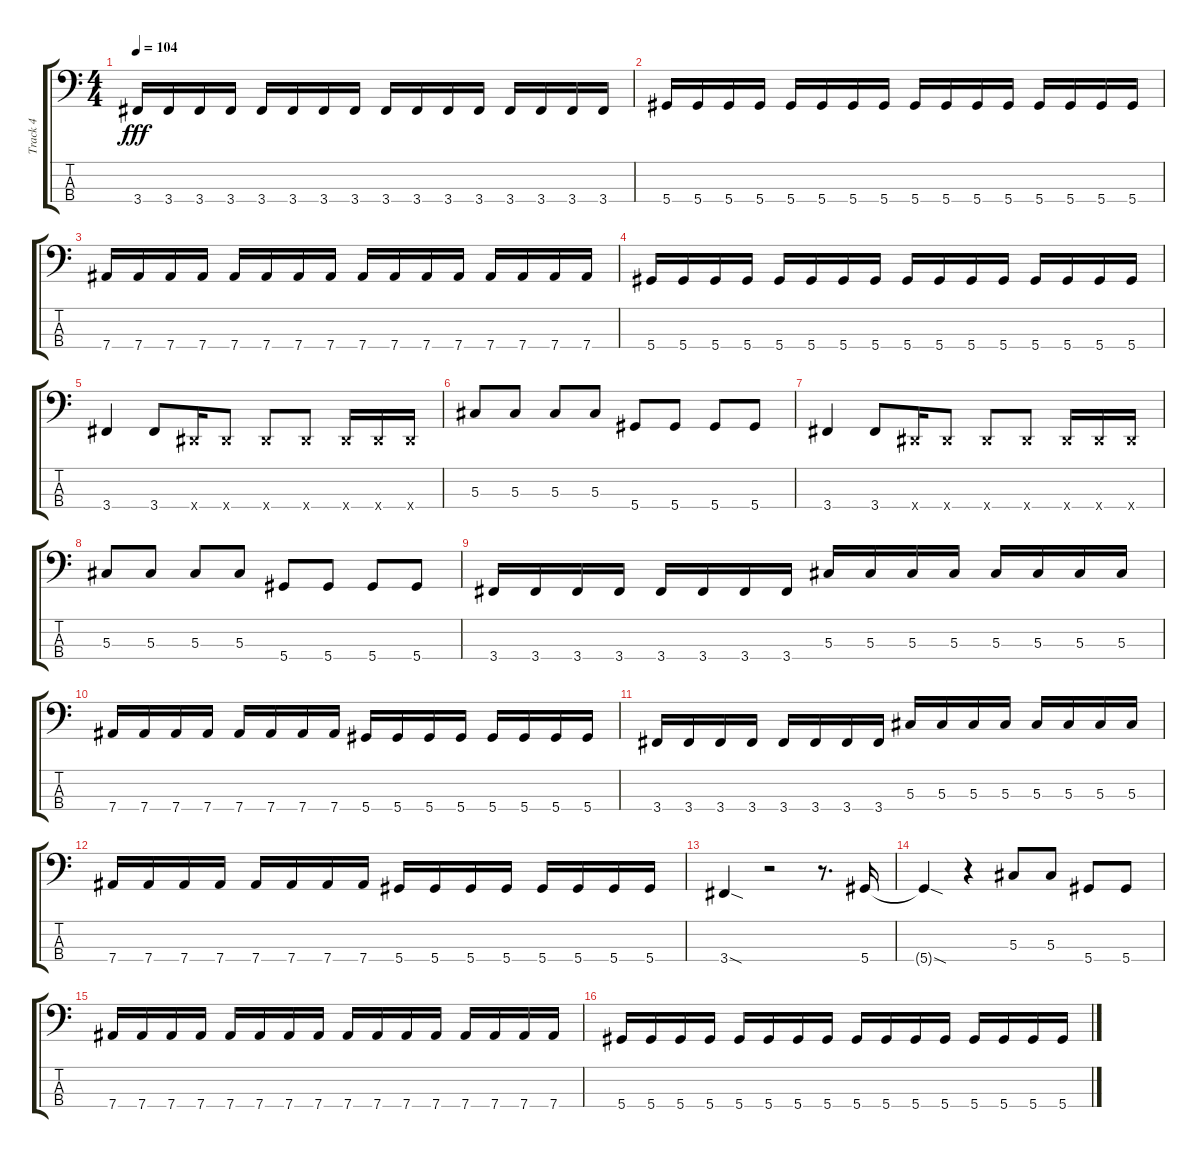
\track ("Track 4" "Track 4") {instrument electricbasspick}
\staff {score tabs}
\tuning (Gb2 Db2 Ab1 Eb1) {hide}
\ts (4 4)
\tempo 104
\clef f4
\ks c
3.4.16{dy fff} 3.4.16 3.4.16 3.4.16 3.4.16 3.4.16 3.4.16 3.4.16 3.4.16 3.4.16 3.4.16 3.4.16 3.4.16 3.4.16 3.4.16 3.4.16 |
5.4.16 5.4.16 5.4.16 5.4.16 5.4.16 5.4.16 5.4.16 5.4.16 5.4.16 5.4.16 5.4.16 5.4.16 5.4.16 5.4.16 5.4.16 5.4.16 |
7.4.16 7.4.16 7.4.16 7.4.16 7.4.16 7.4.16 7.4.16 7.4.16 7.4.16 7.4.16 7.4.16 7.4.16 7.4.16 7.4.16 7.4.16 7.4.16 |
5.4.16 5.4.16 5.4.16 5.4.16 5.4.16 5.4.16 5.4.16 5.4.16 5.4.16 5.4.16 5.4.16 5.4.16 5.4.16 5.4.16 5.4.16 5.4.16 |
3.4.4 3.4.8 0.4{x}.16 0.4{x}.8 0.4{x}.8 0.4{x}.8 0.4{x}.16 0.4{x}.16 0.4{x}.16 |
5.3.8 5.3.8 5.3.8 5.3.8 5.4.8 5.4.8 5.4.8 5.4.8 |
3.4.4 3.4.8 0.4{x}.16 0.4{x}.8 0.4{x}.8 0.4{x}.8 0.4{x}.16 0.4{x}.16 0.4{x}.16 |
5.3.8 5.3.8 5.3.8 5.3.8 5.4.8 5.4.8 5.4.8 5.4.8 |
3.4.16 3.4.16 3.4.16 3.4.16 3.4.16 3.4.16 3.4.16 3.4.16 5.3.16 5.3.16 5.3.16 5.3.16 5.3.16 5.3.16 5.3.16 5.3.16 |
7.4.16 7.4.16 7.4.16 7.4.16 7.4.16 7.4.16 7.4.16 7.4.16 5.4.16 5.4.16 5.4.16 5.4.16 5.4.16 5.4.16 5.4.16 5.4.16 |
3.4.16 3.4.16 3.4.16 3.4.16 3.4.16 3.4.16 3.4.16 3.4.16 5.3.16 5.3.16 5.3.16 5.3.16 5.3.16 5.3.16 5.3.16 5.3.16 |
7.4.16 7.4.16 7.4.16 7.4.16 7.4.16 7.4.16 7.4.16 7.4.16 5.4.16 5.4.16 5.4.16 5.4.16 5.4.16 5.4.16 5.4.16 5.4.16 |
3.4{sod}.4 r.2 r.8{d} 5.4.16 |
5.4{sod t}.4 r.4 5.3.8 5.3.8 5.4.8 5.4.8 |
7.4.16 7.4.16 7.4.16 7.4.16 7.4.16 7.4.16 7.4.16 7.4.16 7.4.16 7.4.16 7.4.16 7.4.16 7.4.16 7.4.16 7.4.16 7.4.16 |
5.4.16 5.4.16 5.4.16 5.4.16 5.4.16 5.4.16 5.4.16 5.4.16 5.4.16 5.4.16 5.4.16 5.4.16 5.4.16 5.4.16 5.4.16 5.4.16
